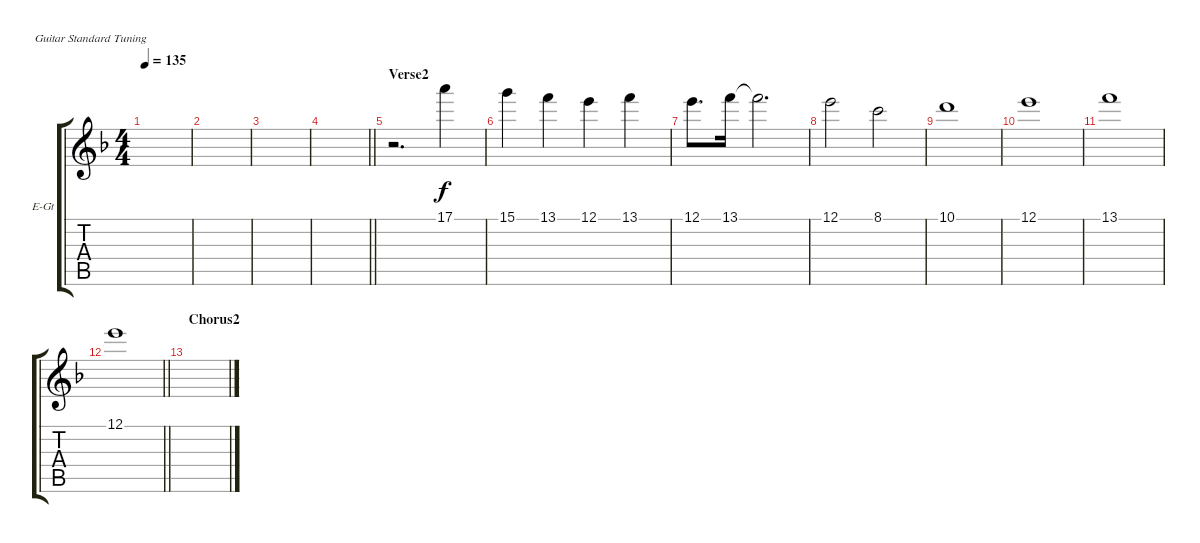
\bracketExtendMode groupsimilarinstruments
\firstSystemTrackNameOrientation horizontal
\otherSystemsTrackNameOrientation horizontal
\track ("vocal back (Artur Potemkin)" "E-Gt") {instrument electricguitarclean}
\staff {score tabs}
\tuning (E4 B3 G3 D3 A2 E2)
\ts (4 4)
\tempo 135
\clef g2
\scale
0.333333
\ks dminor
|
\scale
0.333333 |
\scale
0.333333 |
\scale
0.333333
\barLineRight lightlight
|
\section ("" "Verse2")
\scale
0.333333 r.2{d} 17.1.4 |
\scale
0.333333 15.1.4 13.1.4 12.1.4 13.1.4 |
\scale
0.333333 12.1.8{d} 13.1.16 13.1{t}.2{d} |
\scale
0.333333 12.1.2 8.1.2 |
\scale
0.333333 10.1.1 |
\scale
0.333333 12.1.1 |
\scale
0.333333 13.1.1 |
\scale
0.333333
\barLineRight lightlight
12.1.1 |
\section ("" "Chorus2")
\scale
0.333333 |
\scale
0.333333 |
\scale
0.333333 |
\scale
0.333333
